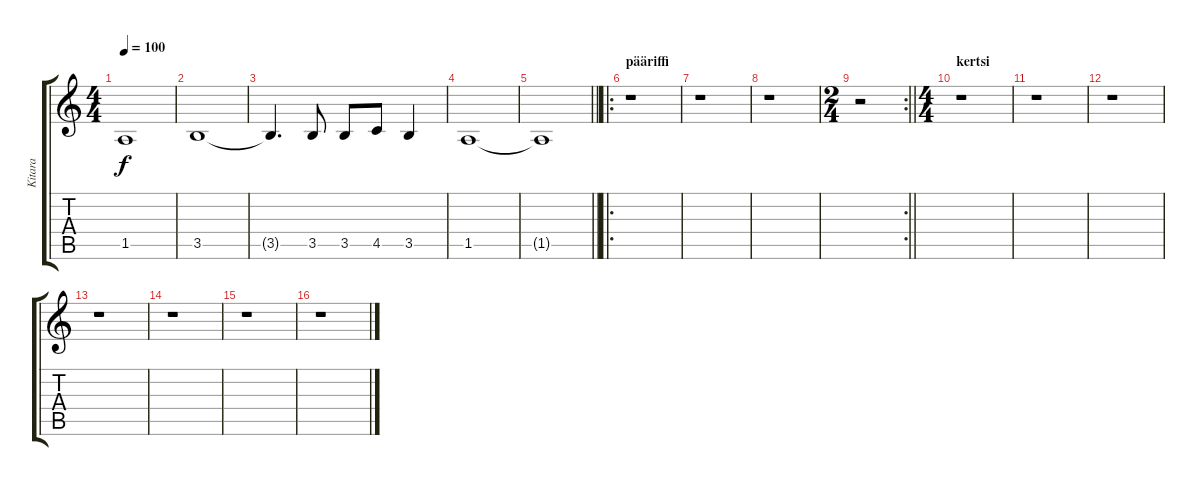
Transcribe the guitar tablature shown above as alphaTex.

\track ("Kitara" "Kitara") {instrument overdrivenguitar}
\staff {score tabs}
\tuning (Eb4 Bb3 Gb3 Db3 Ab2 Db2) {hide}
\ts (4 4)
\tempo 100
\clef g2
\ks c
1.5{t}.1{dy f} |
3.5.1 |
3.5{t}.4{d} 3.5.8 3.5.8 4.5.8 3.5.4 |
1.5.1 |
\barLineRight lightlight
1.5{t}.1 |
\ro
\section ("" "pääriffi")
r.1 |
r.1 |
r.1 |
\rc 2
\ts (2 4)
\barLineRight lightlight
r.2 |
\ts (4 4)
\section ("" "kertsi")
r.1 |
r.1 |
r.1 |
r.1 |
r.1 |
r.1 |
r.1
